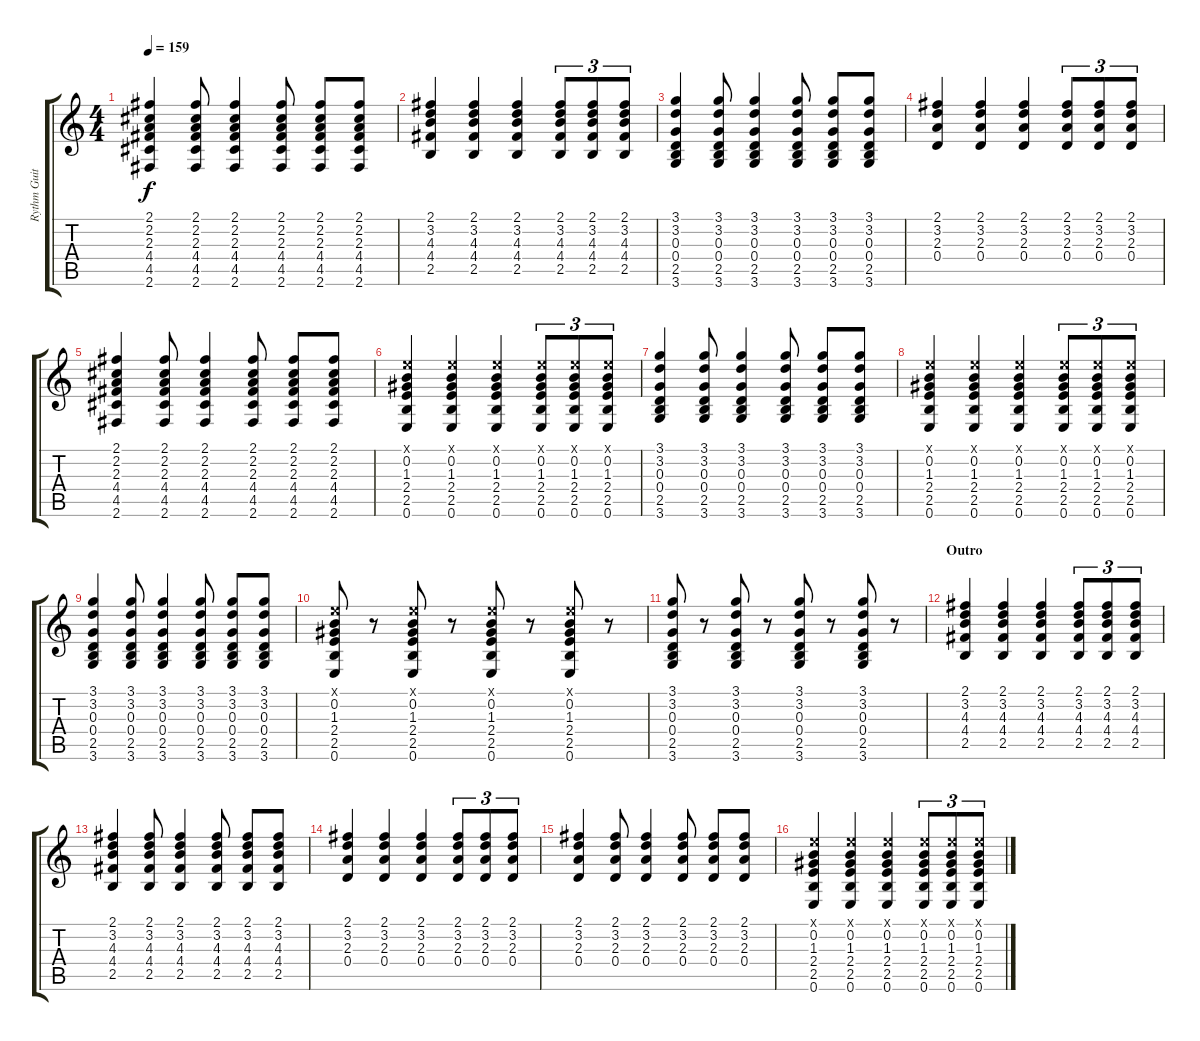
\track ("Rythm Guitar" "Rythm Guit") {instrument distortionguitar}
\staff {score tabs}
\tuning (E4 B3 G3 D3 A2 E2) {hide}
\ts (4 4)
\tempo 159
\clef g2
\ks c
(2.1 2.2 2.3 4.4 4.5 2.6).4{dy f} (2.1 2.2 2.3 4.4 4.5 2.6).8 (2.1 2.2 2.3 4.4 4.5 2.6).4 (2.1 2.2 2.3 4.4 4.5 2.6).8 (2.1 2.2 2.3 4.4 4.5 2.6).8 (2.1 2.2 2.3 4.4 4.5 2.6).8 |
(2.1 3.2 4.3 4.4 2.5).4 (2.1 3.2 4.3 4.4 2.5).4 (2.1 3.2 4.3 4.4 2.5).4 (2.1 3.2 4.3 4.4 2.5).8{tu (3 2)} (2.1 3.2 4.3 4.4 2.5).8{tu (3 2)} (2.1 3.2 4.3 4.4 2.5).8{tu (3 2)} |
(3.1 3.2 0.3 0.4 2.5 3.6).4 (3.1 3.2 0.3 0.4 2.5 3.6).8 (3.1 3.2 0.3 0.4 2.5 3.6).4 (3.1 3.2 0.3 0.4 2.5 3.6).8 (3.1 3.2 0.3 0.4 2.5 3.6).8 (3.1 3.2 0.3 0.4 2.5 3.6).8 |
(2.1 3.2 2.3 0.4).4 (2.1 3.2 2.3 0.4).4 (2.1 3.2 2.3 0.4).4 (2.1 3.2 2.3 0.4).8{tu (3 2)} (2.1 3.2 2.3 0.4).8{tu (3 2)} (2.1 3.2 2.3 0.4).8{tu (3 2)} |
(2.1 2.2 2.3 4.4 4.5 2.6).4 (2.1 2.2 2.3 4.4 4.5 2.6).8 (2.1 2.2 2.3 4.4 4.5 2.6).4 (2.1 2.2 2.3 4.4 4.5 2.6).8 (2.1 2.2 2.3 4.4 4.5 2.6).8 (2.1 2.2 2.3 4.4 4.5 2.6).8 |
(0.1{x} 0.2 1.3 2.4 2.5 0.6).4 (0.1{x} 0.2 1.3 2.4 2.5 0.6).4 (0.1{x} 0.2 1.3 2.4 2.5 0.6).4 (0.1{x} 0.2 1.3 2.4 2.5 0.6).8{tu (3 2)} (0.1{x} 0.2 1.3 2.4 2.5 0.6).8{tu (3 2)} (0.1{x} 0.2 1.3 2.4 2.5 0.6).8{tu (3 2)} |
(3.1 3.2 0.3 0.4 2.5 3.6).4 (3.1 3.2 0.3 0.4 2.5 3.6).8 (3.1 3.2 0.3 0.4 2.5 3.6).4 (3.1 3.2 0.3 0.4 2.5 3.6).8 (3.1 3.2 0.3 0.4 2.5 3.6).8 (3.1 3.2 0.3 0.4 2.5 3.6).8 |
(0.1{x} 0.2 1.3 2.4 2.5 0.6).4 (0.1{x} 0.2 1.3 2.4 2.5 0.6).4 (0.1{x} 0.2 1.3 2.4 2.5 0.6).4 (0.1{x} 0.2 1.3 2.4 2.5 0.6).8{tu (3 2)} (0.1{x} 0.2 1.3 2.4 2.5 0.6).8{tu (3 2)} (0.1{x} 0.2 1.3 2.4 2.5 0.6).8{tu (3 2)} |
(3.1 3.2 0.3 0.4 2.5 3.6).4 (3.1 3.2 0.3 0.4 2.5 3.6).8 (3.1 3.2 0.3 0.4 2.5 3.6).4 (3.1 3.2 0.3 0.4 2.5 3.6).8 (3.1 3.2 0.3 0.4 2.5 3.6).8 (3.1 3.2 0.3 0.4 2.5 3.6).8 |
(0.1{x} 0.2 1.3 2.4 2.5 0.6).8 r.8 (0.1{x} 0.2 1.3 2.4 2.5 0.6).8 r.8 (0.1{x} 0.2 1.3 2.4 2.5 0.6).8 r.8 (0.1{x} 0.2 1.3 2.4 2.5 0.6).8 r.8 |
(3.1 3.2 0.3 0.4 2.5 3.6).8 r.8 (3.1 3.2 0.3 0.4 2.5 3.6).8 r.8 (3.1 3.2 0.3 0.4 2.5 3.6).8 r.8 (3.1 3.2 0.3 0.4 2.5 3.6).8 r.8 |
\section ("" "Outro")
(2.1 3.2 4.3 4.4 2.5).4 (2.1 3.2 4.3 4.4 2.5).4 (2.1 3.2 4.3 4.4 2.5).4 (2.1 3.2 4.3 4.4 2.5).8{tu (3 2)} (2.1 3.2 4.3 4.4 2.5).8{tu (3 2)} (2.1 3.2 4.3 4.4 2.5).8{tu (3 2)} |
(2.1 3.2 4.3 4.4 2.5).4 (2.1 3.2 4.3 4.4 2.5).8 (2.1 3.2 4.3 4.4 2.5).4 (2.1 3.2 4.3 4.4 2.5).8 (2.1 3.2 4.3 4.4 2.5).8 (2.1 3.2 4.3 4.4 2.5).8 |
(2.1 3.2 2.3 0.4).4 (2.1 3.2 2.3 0.4).4 (2.1 3.2 2.3 0.4).4 (2.1 3.2 2.3 0.4).8{tu (3 2)} (2.1 3.2 2.3 0.4).8{tu (3 2)} (2.1 3.2 2.3 0.4).8{tu (3 2)} |
(2.1 3.2 2.3 0.4).4 (2.1 3.2 2.3 0.4).8 (2.1 3.2 2.3 0.4).4 (2.1 3.2 2.3 0.4).8 (2.1 3.2 2.3 0.4).8 (2.1 3.2 2.3 0.4).8 |
(0.1{x} 0.2 1.3 2.4 2.5 0.6).4 (0.1{x} 0.2 1.3 2.4 2.5 0.6).4 (0.1{x} 0.2 1.3 2.4 2.5 0.6).4 (0.1{x} 0.2 1.3 2.4 2.5 0.6).8{tu (3 2)} (0.1{x} 0.2 1.3 2.4 2.5 0.6).8{tu (3 2)} (0.1{x} 0.2 1.3 2.4 2.5 0.6).8{tu (3 2)}
